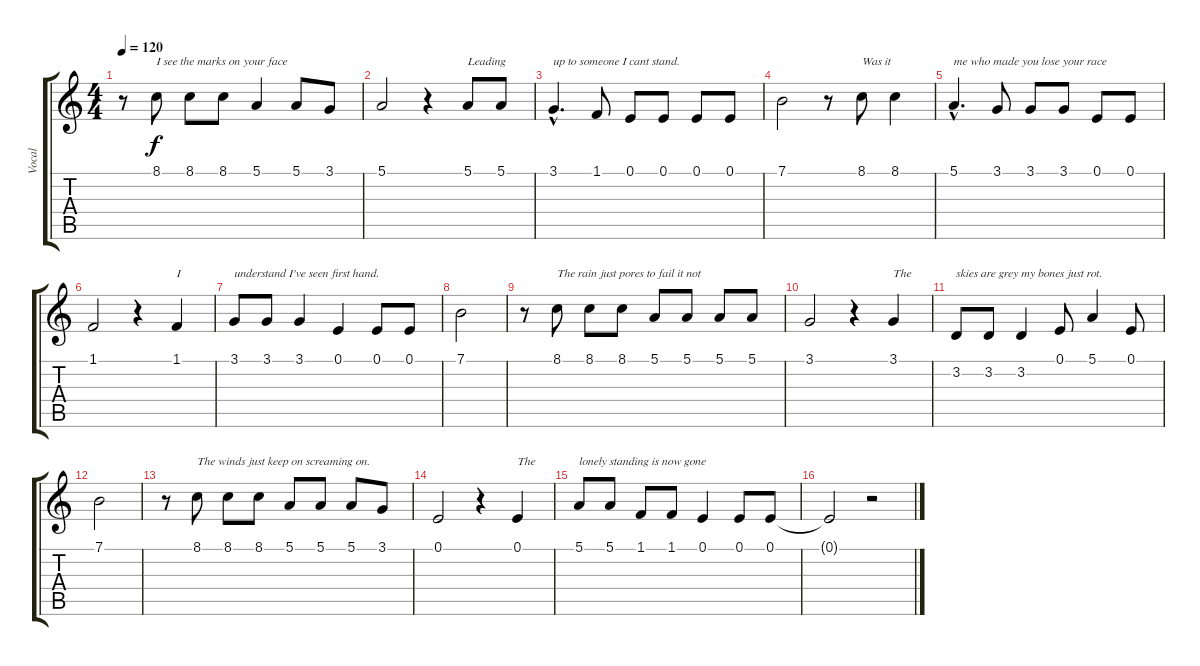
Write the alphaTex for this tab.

\track ("Vocal" "Vocal") {instrument tenorsax}
\staff {score tabs}
\tuning (E4 B3 G3 D3 A2 E2) {hide}
\ts (4 4)
\tempo 120
\clef g2
\ks c
r.8{dy f} 8.1.8{txt "I see the marks on your face"} 8.1.8 8.1.8 5.1.4 5.1.8 3.1.8 |
5.1.2 r.4 5.1.8{txt "Leading"} 5.1.8 |
3.1{hac}.4{d txt "up to someone I cant stand."} 1.1.8 0.1.8 0.1.8 0.1.8 0.1.8 |
7.1.2 r.8 8.1.8{txt "Was it"} 8.1.4 |
5.1{hac}.4{d txt "me who made you lose your race"} 3.1.8 3.1.8 3.1.8 0.1.8 0.1.8 |
1.1.2 r.4 1.1.4{txt "I"} |
3.1.8{txt "understand I've seen first hand."} 3.1.8 3.1.4 0.1.4 0.1.8 0.1.8 |
7.1.2 |
r.8 8.1.8{txt "The rain just pores to fail it not"} 8.1.8 8.1.8 5.1.8 5.1.8 5.1.8 5.1.8 |
3.1.2 r.4 3.1.4{txt "The"} |
3.2.8{txt "skies are grey my bones just rot."} 3.2.8 3.2.4 0.1.8 5.1.4 0.1.8 |
7.1.2 |
r.8 8.1.8{txt "The winds just keep on screaming on."} 8.1.8 8.1.8 5.1.8 5.1.8 5.1.8 3.1.8 |
0.1.2 r.4 0.1.4{txt "The"} |
5.1.8{txt "lonely standing is now gone"} 5.1.8 1.1.8 1.1.8 0.1.4 0.1.8 0.1.8 |
0.1{t}.2 r.2
